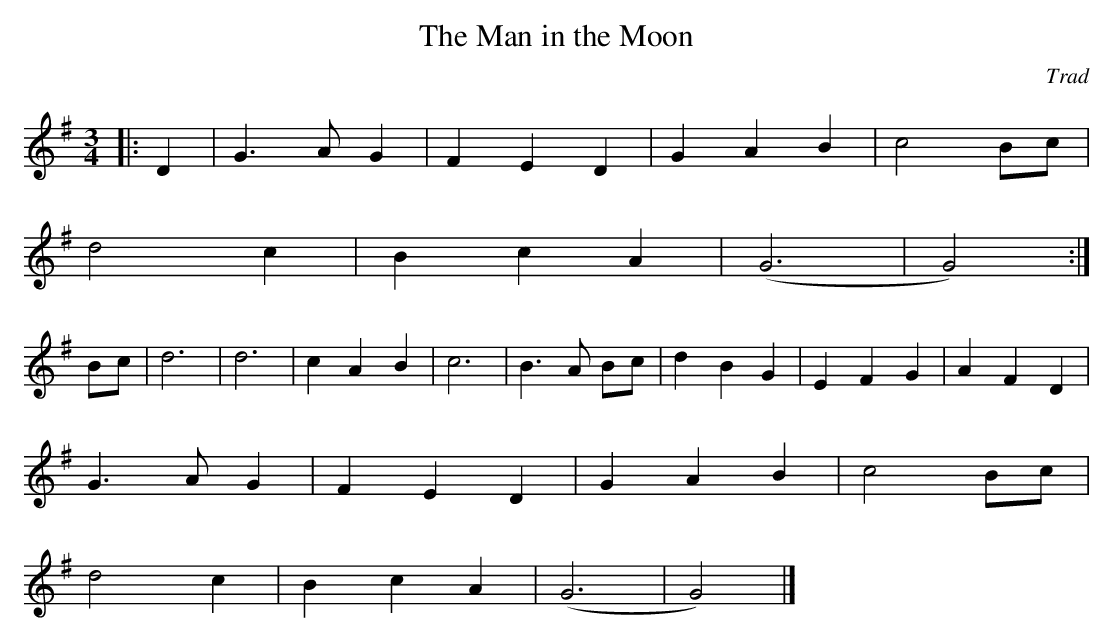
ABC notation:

X:1
T:Man in the Moon, The
C:Trad
M:3/4
L:1/8
K:G
|:D2|G3A G2|F2E2D2|G2A2B2|c4Bc|
d4c2|B2c2A2|(G6|G4):|
Bc|d6|d6|c2A2B2|c6|B3A Bc|d2B2G2|E2F2G2|A2F2D2|
G3A G2|F2E2D2|G2A2B2|c4Bc|
d4c2|B2c2A2|(G6|G4)|]
